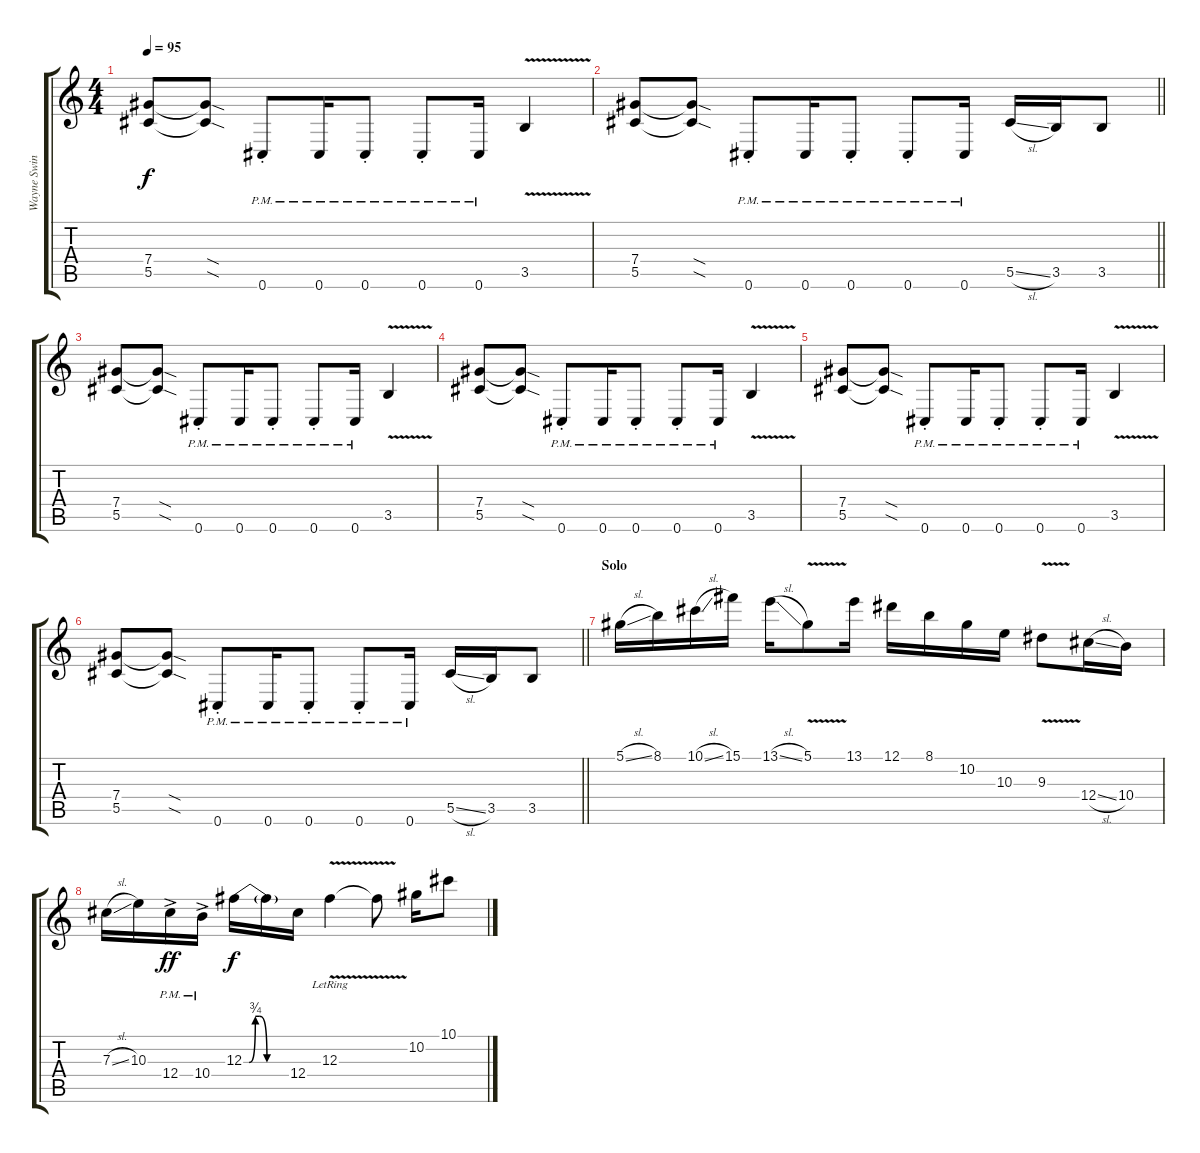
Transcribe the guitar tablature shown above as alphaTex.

\track ("Wayne Swinny (Lead Guitar)" "Wayne Swin") {instrument distortionguitar}
\staff {score tabs}
\tuning (Eb4 Bb3 Gb3 Db3 Ab2 Db2) {hide}
\ts (4 4)
\tempo 95
\clef g2
\ks c
(7.4 5.5).8{dy f} (7.4{sod t} 5.5{sod t}).8 0.6{pm st}.8 0.6{pm}.16 0.6{pm st}.8 0.6{pm st}.8 0.6{pm}.16 3.5{v}.4 |
\barLineRight lightlight
(7.4 5.5).8 (7.4{sod t} 5.5{sod t}).8 0.6{pm st}.8 0.6{pm}.16 0.6{pm st}.8 0.6{pm st}.8 0.6{pm}.16 5.5{sl}.16 3.5.16 3.5.8 |
(7.4 5.5).8 (7.4{sod t} 5.5{sod t}).8 0.6{pm st}.8 0.6{pm}.16 0.6{pm st}.8 0.6{pm st}.8 0.6{pm}.16 3.5{v}.4 |
(7.4 5.5).8 (7.4{sod t} 5.5{sod t}).8 0.6{pm st}.8 0.6{pm}.16 0.6{pm st}.8 0.6{pm st}.8 0.6{pm}.16 3.5{v}.4 |
(7.4 5.5).8 (7.4{sod t} 5.5{sod t}).8 0.6{pm st}.8 0.6{pm}.16 0.6{pm st}.8 0.6{pm st}.8 0.6{pm}.16 3.5{v}.4 |
\barLineRight lightlight
(7.4 5.5).8 (7.4{sod t} 5.5{sod t}).8 0.6{pm st}.8 0.6{pm}.16 0.6{pm st}.8 0.6{pm st}.8 0.6{pm}.16 5.5{sl}.16 3.5.16 3.5.8 |
\section ("" "Solo")
5.1{sl}.16{volume 16} 8.1.16 10.1{sl}.16 15.1.16 13.1{sl}.16 5.1{v}.8 13.1.16 12.1.16 8.1.16 10.2.16 10.3.16 9.3{v}.8 12.4{sl}.16 10.4.16 |
7.3{sl}.16 10.3.16 12.4{ac pm}.16{dy ff} 10.4{ac pm}.16 12.3{be (custom 0 0 7 0 15 3 20 3 30 0 60 0)}.16{dy f} 12.3{t}.16 12.4.16 12.3{v lr}.4 12.3{t}.8 10.2.16 10.1.8
